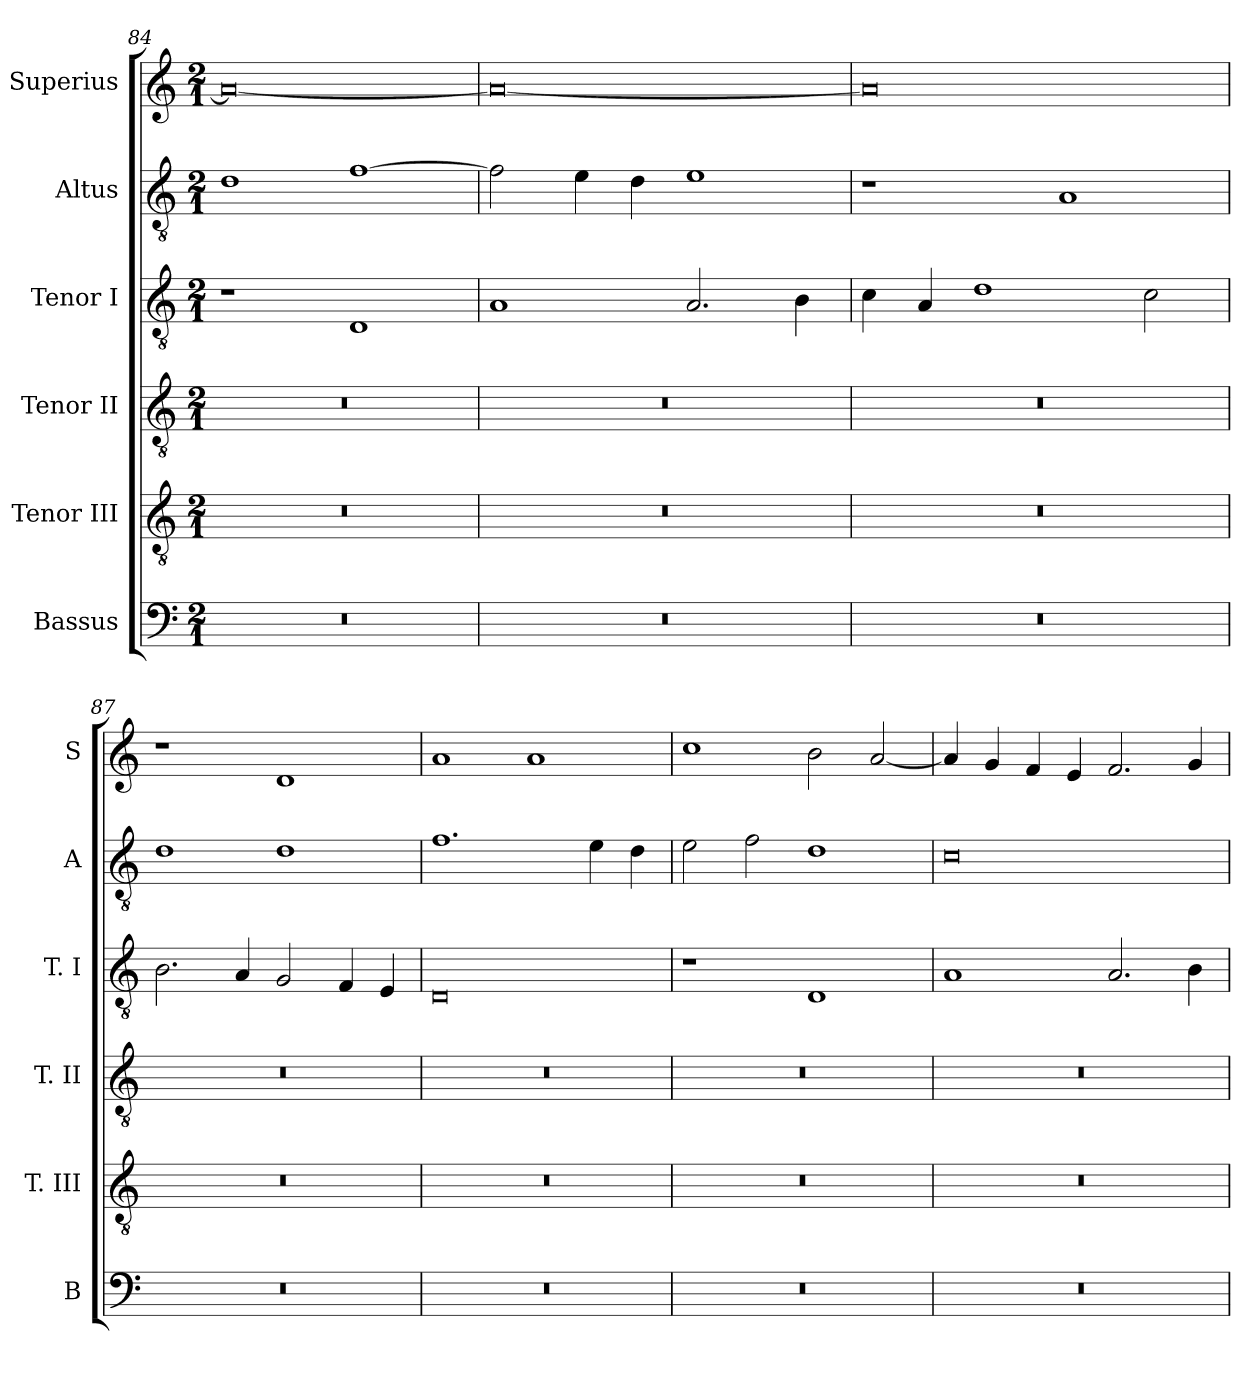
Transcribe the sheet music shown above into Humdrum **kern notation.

**kern	**kern	**kern	**kern	**kern	**kern
*part6	*part5	*part4	*part3	*part2	*part1
*staff6	*staff5	*staff4	*staff3	*staff2	*staff1
*I"Bassus	*I"Tenor III	*I"Tenor II	*I"Tenor I	*I"Altus	*I"Superius
*I'B	*I'T. III	*I'T. II	*I'T. I	*I'A	*I'S
*clefF4	*clefGv2	*clefGv2	*clefGv2	*clefGv2	*clefG2
*k[]	*k[]	*k[]	*k[]	*k[]	*k[]
*C:	*C:	*C:	*C:	*C:	*C:
*M2/1	*M2/1	*M2/1	*M2/1	*M2/1	*M2/1
=84	=84	=84	=84	=84	=84
0r	0r	0r	1r	1d	0a_
.	.	.	1D	[1f	.
=85	=85	=85	=85	=85	=85
0r	0r	0r	1A	2f]	0a_
.	.	.	.	4e	.
.	.	.	.	4d	.
.	.	.	2.A	1e	.
.	.	.	4B	.	.
=86	=86	=86	=86	=86	=86
0r	0r	0r	4c	1r	0a]
.	.	.	4A	.	.
.	.	.	1d	.	.
.	.	.	.	1A	.
.	.	.	2c	.	.
=87	=87	=87	=87	=87	=87
0r	0r	0r	2.B	1d	1r
.	.	.	4A	.	.
.	.	.	2G	1d	1d
.	.	.	4F	.	.
.	.	.	4E	.	.
=88	=88	=88	=88	=88	=88
0r	0r	0r	0D	1.f	1a
.	.	.	.	.	1a
.	.	.	.	4e	.
.	.	.	.	4d	.
=89	=89	=89	=89	=89	=89
0r	0r	0r	1r	2e	1cc
.	.	.	.	2f	.
.	.	.	1D	1d	2b
.	.	.	.	.	[2a
=90	=90	=90	=90	=90	=90
0r	0r	0r	1A	0c	4a]
.	.	.	.	.	4g
.	.	.	.	.	4f
.	.	.	.	.	4e
.	.	.	2.A	.	2.f
.	.	.	4B	.	4g
=	=	=	=	=	=
*-	*-	*-	*-	*-	*-
